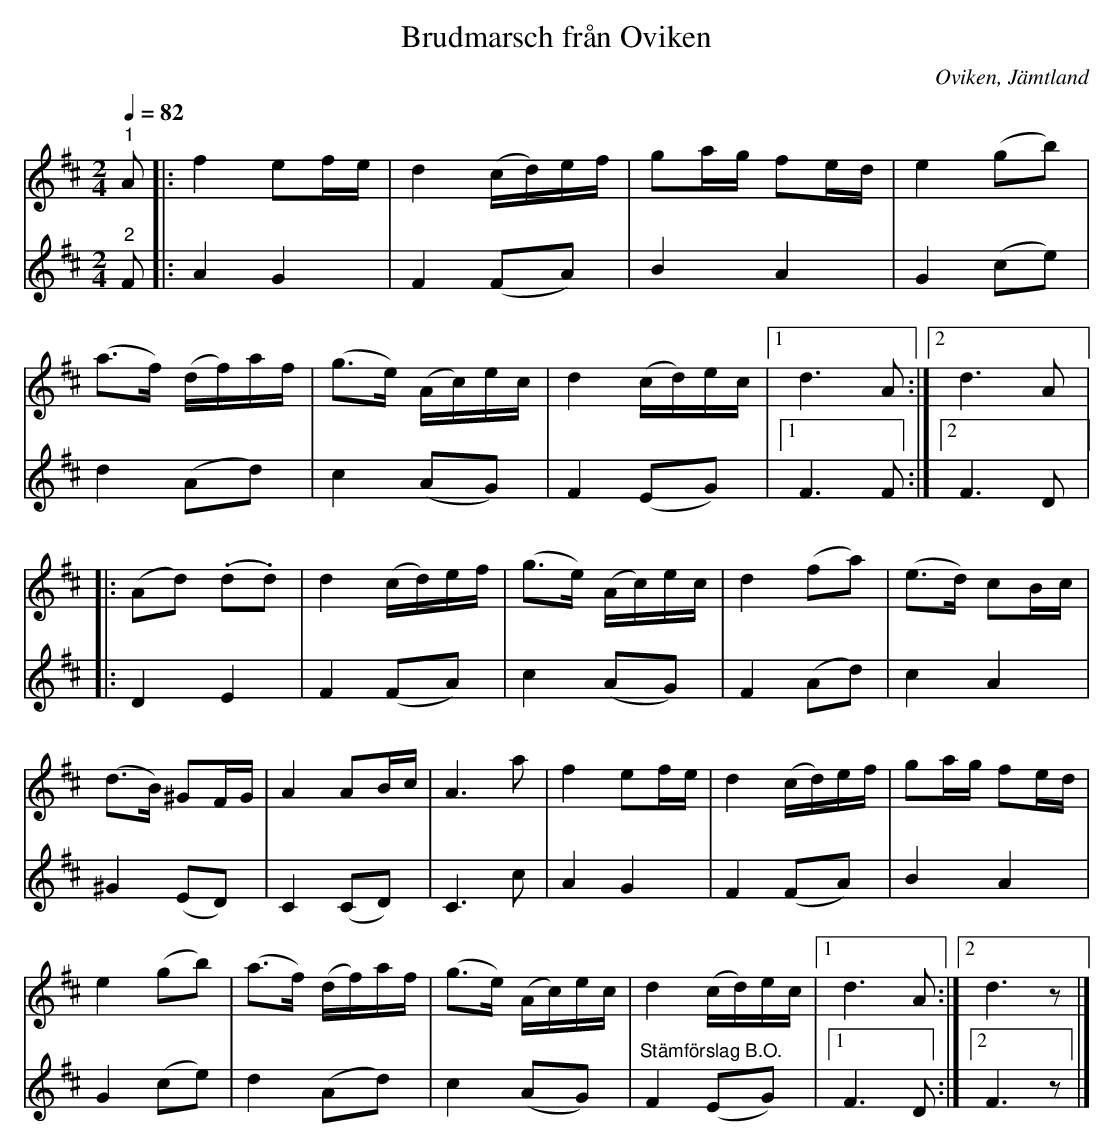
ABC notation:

X:1
T:Brudmarsch från Oviken
O:Oviken, Jämtland
L:1/8
Q:1/4=82
M:2/4
K:D
V:1
"^1" A |: f2 ef/e/ | d2 (c/d/)e/f/ | ga/g/ fe/d/ | e2 (gb) |
(a>f) (d/f/)a/f/ | (g>e) (A/c/)e/c/ | d2 (c/d/)e/c/ |1 d3 A :|2 d3 A |:
(Ad) (.d.d) | d2 (c/d/)e/f/ | (g>e) (A/c/)e/c/ | d2 (fa) | (e>d) cB/c/ |
(d>B) ^GF/G/ | A2 AB/c/ | A3 a | f2 ef/e/ | d2 (c/d/)e/f/ | ga/g/ fe/d/ |
e2 (gb) | (a>f) (d/f/)a/f/ | (g>e) (A/c/)e/c/ | d2 (c/d/)e/c/ |1 d3 A :|2 d3 z |]
V:2
"^2" F |: A2 G2 | F2 (FA) | B2 A2 | G2 (ce) | d2 (Ad) | c2 (AG) | F2 (EG) |1 F3 F :|2 F3 D |:
D2 E2 | F2 (FA) | c2 (AG) | F2 (Ad) | c2 A2 | ^G2 (ED) | C2 (CD) | C3 c | A2 G2 | F2 (FA) |
B2 A2 | G2 (ce) | d2 (Ad) | c2 (AG) | "^Stämförslag B.O." F2 (EG) |1 F3 D :|2 F3 z |]
